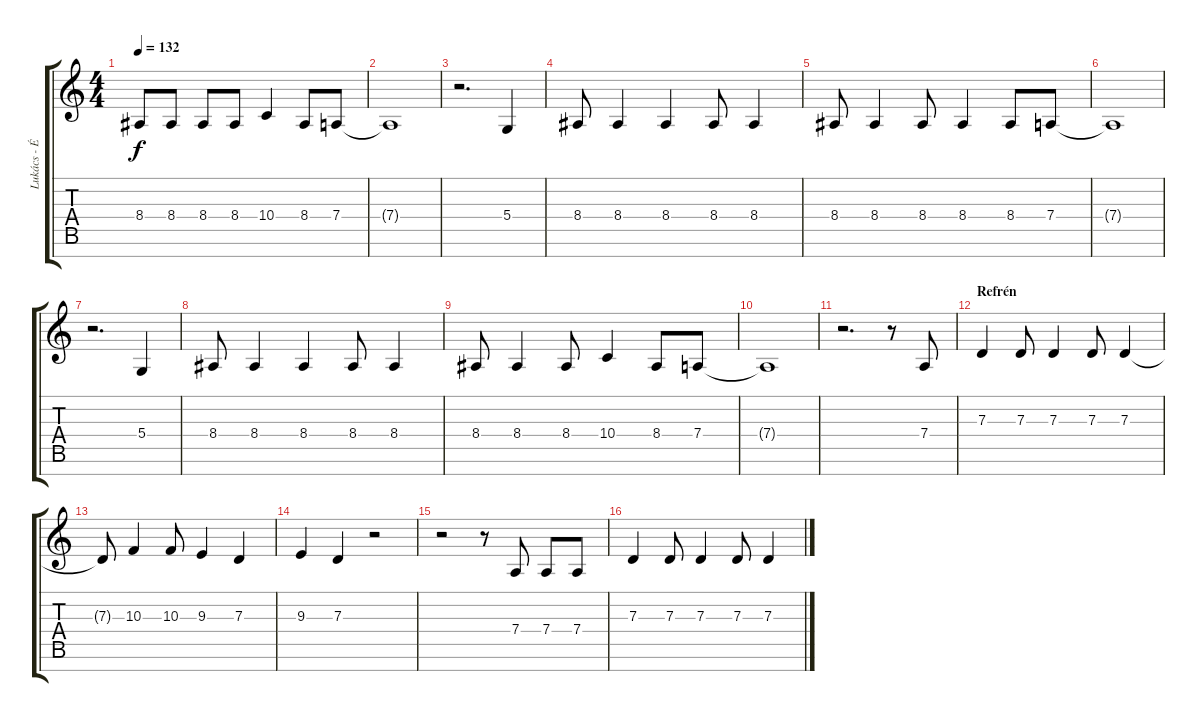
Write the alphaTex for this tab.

\track ("Lukács - Ének" "Lukács - É") {instrument oboe}
\staff {score tabs}
\tuning (E4 B3 G3 D3 A2 E2 B1) {hide}
\ts (4 4)
\tempo 132
\clef g2
\ks c
8.4{t}.8{dy f} 8.4.8 8.4.8 8.4.8 10.4.4 8.4.8 7.4.8 |
7.4{t}.1 |
r.2{d} 5.4.4 |
8.4.8 8.4.4 8.4.4 8.4.8 8.4.4 |
8.4.8 8.4.4 8.4.8 8.4.4 8.4.8 7.4.8 |
7.4{t}.1 |
r.2{d} 5.4.4 |
8.4.8 8.4.4 8.4.4 8.4.8 8.4.4 |
8.4.8 8.4.4 8.4.8 10.4.4 8.4.8 7.4.8 |
7.4{t}.1 |
r.2{d} r.8 7.4.8 |
\section ("" "Refrén")
7.3.4 7.3.8 7.3.4 7.3.8 7.3.4 |
7.3{t}.8 10.3.4 10.3.8 9.3.4 7.3.4 |
9.3.4 7.3.4 r.2 |
r.2 r.8 7.4.8 7.4.8 7.4.8 |
7.3.4 7.3.8 7.3.4 7.3.8 7.3.4
